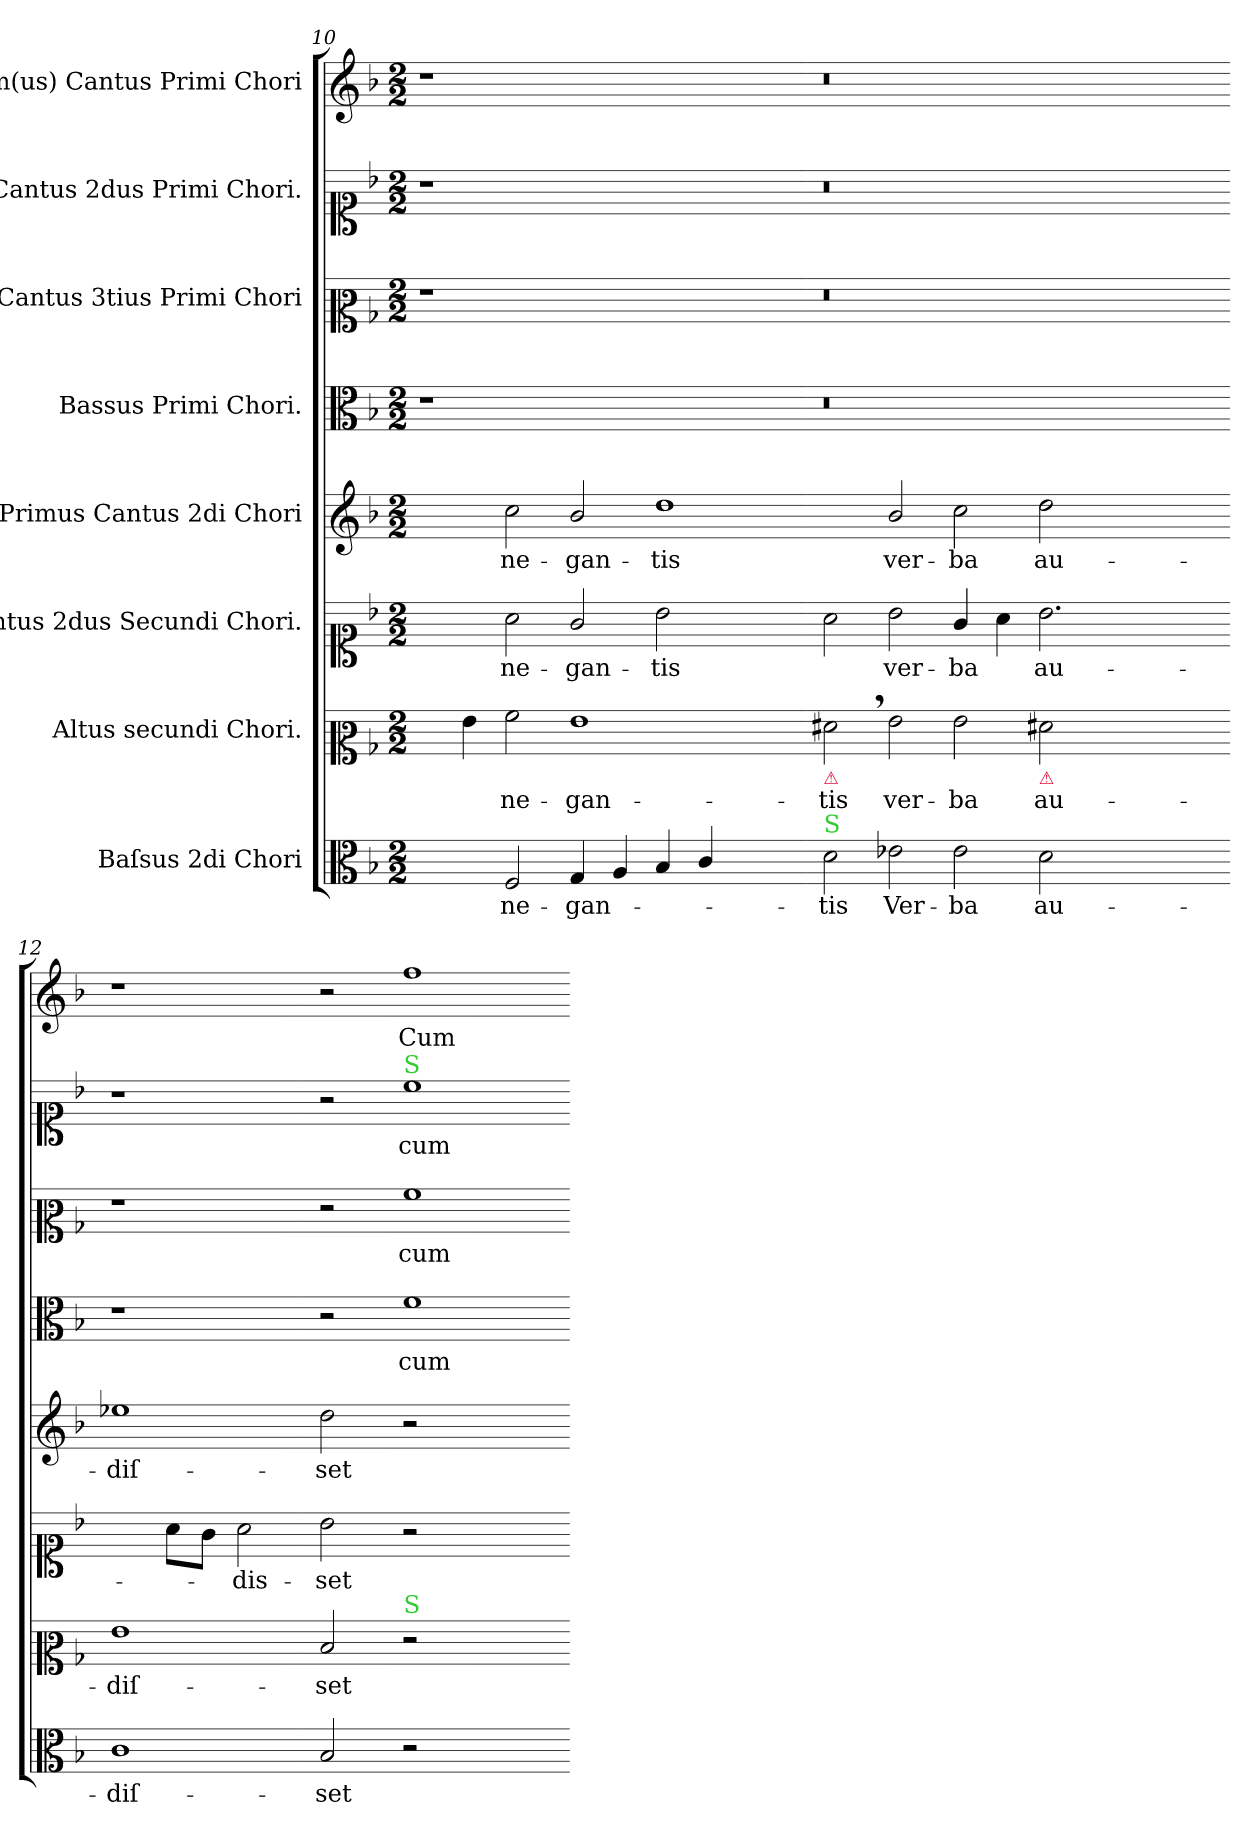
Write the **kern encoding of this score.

**kern	**text	**kern	**text	**kern	**text	**kern	**text	**kern	**text	**kern	**text	**kern	**text	**kern	**text
*part8	*part8	*part7	*part7	*part6	*part6	*part5	*part5	*part4	*part4	*part3	*part3	*part2	*part2	*part1	*part1
*staff8	*staff8	*staff7	*staff7	*staff6	*staff6	*staff5	*staff5	*staff4	*staff4	*staff3	*staff3	*staff2	*staff2	*staff1	*staff1
*I"Baſsus 2di Chori	*	*I"Altus secundi Chori.	*	*I"Cantus 2dus Secundi Chori.	*	*I"Primus Cantus 2di Chori	*	*I"Bassus Primi Chori.	*	*I"Cantus 3tius Primi Chori	*	*I"Cantus 2dus Primi Chori.	*	*I"1m(us) Cantus Primi Chori	*
*clefC3	*	*clefC2	*	*clefC1	*	*clefG2	*	*clefC3	*	*clefC2	*	*clefC1	*	*clefG2	*
*k[b-]	*	*k[b-]	*	*k[b-]	*	*k[b-]	*	*k[b-]	*	*k[b-]	*	*k[b-]	*	*k[b-]	*
*F:	*	*F:	*	*F:	*	*F:	*	*F:	*	*F:	*	*F:	*	*F:	*
*M2/2	*	*M2/2	*	*M2/2	*	*M2/2	*	*M2/2	*	*M2/2	*	*M2/2	*	*M2/2	*
=10	=10	=10	=10	=10	=10	=10	=10	=10	=10	=10	=10	=10	=10	=10	=10
2ryy	.	4ryy	.	2ryy	.	2ryy	.	1r	.	1r	.	1r	.	1r	.
.	.	4g\	.	.	.	.	.	.	.	.	.	.	.	.	.
2F/	ne-	2a\	ne-	2a\	ne-	2cc\	ne-	.	.	.	.	.	.	.	.
4G/	-gan-	1g	-gan-	2g/	-gan-	2b-/	-gan-	1.ryy	.	1.ryy	.	1.ryy	.	1.ryy	.
4A/	.	.	.	.	.	.	.	.	.	.	.	.	.	.	.
4B-/	.	.	.	2b-\	-tis	1dd\	-tis	.	.	.	.	.	.	.	.
4c/	.	.	.	.	.	.	.	.	.	.	.	.	.	.	.
2ryy	.	2ryy	.	2ryy	.	.	.	.	.	.	.	.	.	.	.
=11-	=11-	=11-	=11-	=11-	=11-	=11-	=11-	=11-	=11-	=11-	=11-	=11-	=11-	=11-	=11-
!	!	!LO:TX:b:color=crimson:t=⚠	!	!	!	!	!	!	!	!	!	!	!	!	!
!LO:TX:a:color=limegreen:t=S	!	!	!	!	!	!	!	!	!	!	!	!	!	!	!
2d\	-tis	2f#X,<\	-tis	2a\	.	2ryy	.	0.r	.	0.r	.	0.r	.	0.r	.
2e-X\	Ver-	2g\	ver-	2b-\	ver-	2b-/	ver-	.	.	.	.	.	.	.	.
2e-\	-ba	2g\	-ba	4g/	-ba	2cc\	-ba	.	.	.	.	.	.	.	.
.	.	.	.	4a\	.	.	.	.	.	.	.	.	.	.	.
!	!	!LO:TX:b:color=crimson:t=⚠	!	!	!	!	!	!	!	!	!	!	!	!	!
2d\	au-	2f#X\	au-	2.b-\	au-	2dd\	au-	.	.	.	.	.	.	.	.
1ryy	.	1ryy	.	.	.	1ryy	.	.	.	.	.	.	.	.	.
.	.	.	.	2.ryy	.	.	.	.	.	.	.	.	.	.	.
=12-	=12-	=12-	=12-	=12-	=12-	=12-	=12-	=12-	=12-	=12-	=12-	=12-	=12-	=12-	=12-
1c	-diſ-	1g	-diſ-	4ryy	.	1ee-X	-diſ-	1r	.	1r	.	1r	.	1r	.
.	.	.	.	8a\L	.	.	.	.	.	.	.	.	.	.	.
.	.	.	.	8g\J	.	.	.	.	.	.	.	.	.	.	.
.	.	.	.	2a\	-dis-	.	.	.	.	.	.	.	.	.	.
2B-/	-set	2d/	-set	2b-\	-set	2dd\	-set	2r	.	2r	.	2r	.	2r	.
!	!	!	!	!	!	!	!	!	!	!	!	!LO:TX:a:color=limegreen:t=S	!	!	!
!	!	!LO:TX:a:color=limegreen:t=S	!	!	!	!	!	!	!	!	!	!	!	!	!
2r	.	2r	.	2r	.	2r	.	1f\	cum	1a\	cum	1cc\	cum	1ff\	Cum
2ryy	.	2ryy	.	2ryy	.	2ryy	.	.	.	.	.	.	.	.	.
=-	=-	=-	=-	=-	=-	=-	=-	=-	=-	=-	=-	=-	=-	=-	=-
*-	*-	*-	*-	*-	*-	*-	*-	*-	*-	*-	*-	*-	*-	*-	*-
